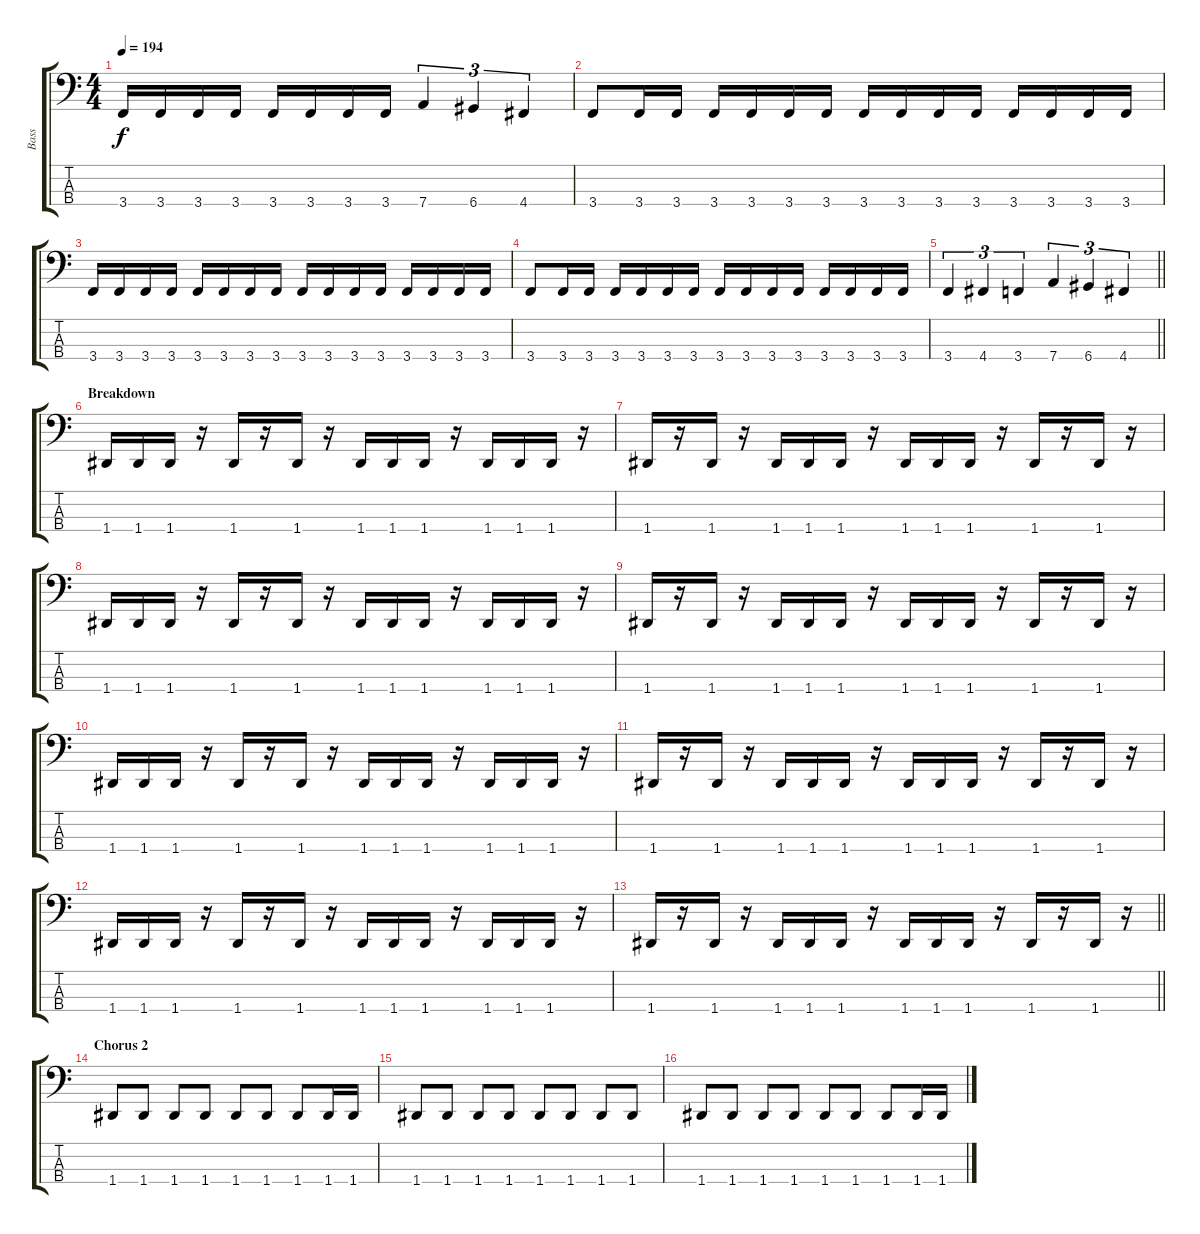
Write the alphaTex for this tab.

\track ("Bass" "Bass") {instrument electricbassfinger}
\staff {score tabs}
\tuning (G2 D2 A1 D1) {hide}
\ts (4 4)
\tempo 194
\clef f4
\ks c
3.4.16{dy f} 3.4.16 3.4.16 3.4.16 3.4.16 3.4.16 3.4.16 3.4.16 7.4.4{tu (3 2)} 6.4.4{tu (3 2)} 4.4.4{tu (3 2)} |
3.4.8 3.4.16 3.4.16 3.4.16 3.4.16 3.4.16 3.4.16 3.4.16 3.4.16 3.4.16 3.4.16 3.4.16 3.4.16 3.4.16 3.4.16 |
3.4.16 3.4.16 3.4.16 3.4.16 3.4.16 3.4.16 3.4.16 3.4.16 3.4.16 3.4.16 3.4.16 3.4.16 3.4.16 3.4.16 3.4.16 3.4.16 |
3.4.8 3.4.16 3.4.16 3.4.16 3.4.16 3.4.16 3.4.16 3.4.16 3.4.16 3.4.16 3.4.16 3.4.16 3.4.16 3.4.16 3.4.16 |
\barLineRight lightlight
3.4.4{tu (3 2)} 4.4.4{tu (3 2)} 3.4.4{tu (3 2)} 7.4.4{tu (3 2)} 6.4.4{tu (3 2)} 4.4.4{tu (3 2)} |
\section ("" "Breakdown")
1.4.16 1.4.16 1.4.16 r.16 1.4.16 r.16 1.4.16 r.16 1.4.16 1.4.16 1.4.16 r.16 1.4.16 1.4.16 1.4.16 r.16 |
1.4.16 r.16 1.4.16 r.16 1.4.16 1.4.16 1.4.16 r.16 1.4.16 1.4.16 1.4.16 r.16 1.4.16 r.16 1.4.16 r.16 |
1.4.16 1.4.16 1.4.16 r.16 1.4.16 r.16 1.4.16 r.16 1.4.16 1.4.16 1.4.16 r.16 1.4.16 1.4.16 1.4.16 r.16 |
1.4.16 r.16 1.4.16 r.16 1.4.16 1.4.16 1.4.16 r.16 1.4.16 1.4.16 1.4.16 r.16 1.4.16 r.16 1.4.16 r.16 |
1.4.16 1.4.16 1.4.16 r.16 1.4.16 r.16 1.4.16 r.16 1.4.16 1.4.16 1.4.16 r.16 1.4.16 1.4.16 1.4.16 r.16 |
1.4.16 r.16 1.4.16 r.16 1.4.16 1.4.16 1.4.16 r.16 1.4.16 1.4.16 1.4.16 r.16 1.4.16 r.16 1.4.16 r.16 |
1.4.16 1.4.16 1.4.16 r.16 1.4.16 r.16 1.4.16 r.16 1.4.16 1.4.16 1.4.16 r.16 1.4.16 1.4.16 1.4.16 r.16 |
\barLineRight lightlight
1.4.16 r.16 1.4.16 r.16 1.4.16 1.4.16 1.4.16 r.16 1.4.16 1.4.16 1.4.16 r.16 1.4.16 r.16 1.4.16 r.16 |
\section ("" "Chorus 2")
1.4.8 1.4.8 1.4.8 1.4.8 1.4.8 1.4.8 1.4.8 1.4.16 1.4.16 |
1.4.8 1.4.8 1.4.8 1.4.8 1.4.8 1.4.8 1.4.8 1.4.8 |
1.4.8 1.4.8 1.4.8 1.4.8 1.4.8 1.4.8 1.4.8 1.4.16 1.4.16
